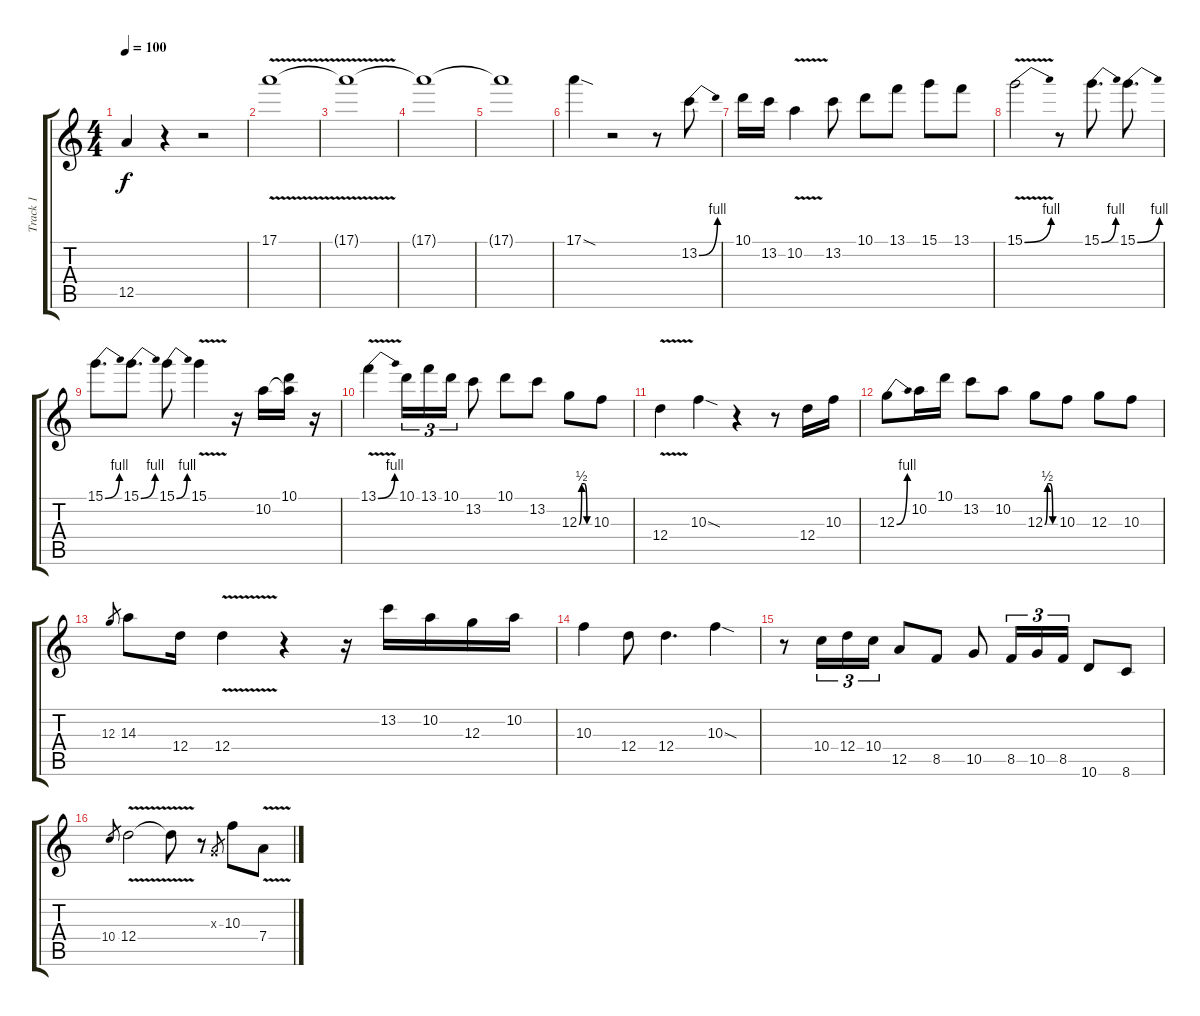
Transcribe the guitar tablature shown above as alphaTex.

\track ("Track 1" "Track 1") {instrument overdrivenguitar}
\staff {score tabs}
\tuning (E4 B3 G3 D3 A2 E2) {hide}
\ts (4 4)
\tempo 100
\clef g2
\ks c
12.5{t}.4{dy f} r.4 r.2 |
17.1{v}.1 |
17.1{t}.1 |
17.1{t}.1 |
17.1{t}.1 |
17.1{sod}.4 r.2 r.8 13.2{be (bend 0 0 60 4)}.8 |
10.1.16 13.2.16 10.2{v}.4 13.2.8 10.1.8 13.1.8 15.1.8 13.1.8 |
15.1{be (bend 0 0 60 4) v}.2 r.8 15.1{be (bend 0 0 60 4)}.8{d} 15.1{be (bend 0 0 60 4)}.8{d} |
15.1{be (bend 0 0 60 4)}.8{d} 15.1{be (bend 0 0 60 4)}.8{d} 15.1{be (bend 0 0 60 4)}.8 15.1{v}.4 r.16 10.2.16 (10.1 10.2{t}).16 r.16 |
13.1{be (bend 0 0 60 4) v}.4 10.1.16{tu (3 2)} 13.1.16{tu (3 2)} 10.1.16{tu (3 2)} 13.2.8 10.1.8 13.2.8 12.3{be (custom 0 0 15 2 30 2 45 0 60 0)}.8 10.3.8 |
12.4{v}.4 10.3{sod}.4 r.4 r.8 12.4.16 10.3.16 |
12.3{be (bend 0 0 60 4)}.8 10.2.16 10.1.16 13.2.8 10.2.8 12.3{be (custom 0 0 15 2 30 2 45 0 60 0)}.8 10.3.8 12.3.8 10.3.8 |
12.3.8{gr} 14.3.8 12.4.16 12.4{v}.4 r.4 r.16 13.2.16 10.2.16 12.3.16 10.2.16 |
10.3.4 12.4.8 12.4.4{d} 10.3{sod}.4 |
r.8 10.4.16{tu (3 2)} 12.4.16{tu (3 2)} 10.4.16{tu (3 2)} 12.5.8 8.5.8 10.5.8 8.5.16{tu (3 2)} 10.5.16{tu (3 2)} 8.5.16{tu (3 2)} 10.6.8 8.6.8 |
10.4.8{gr} 12.4{v}.2 12.4{t}.8 r.8 0.3{x}.8{gr} 10.3.8 7.4{v}.8
